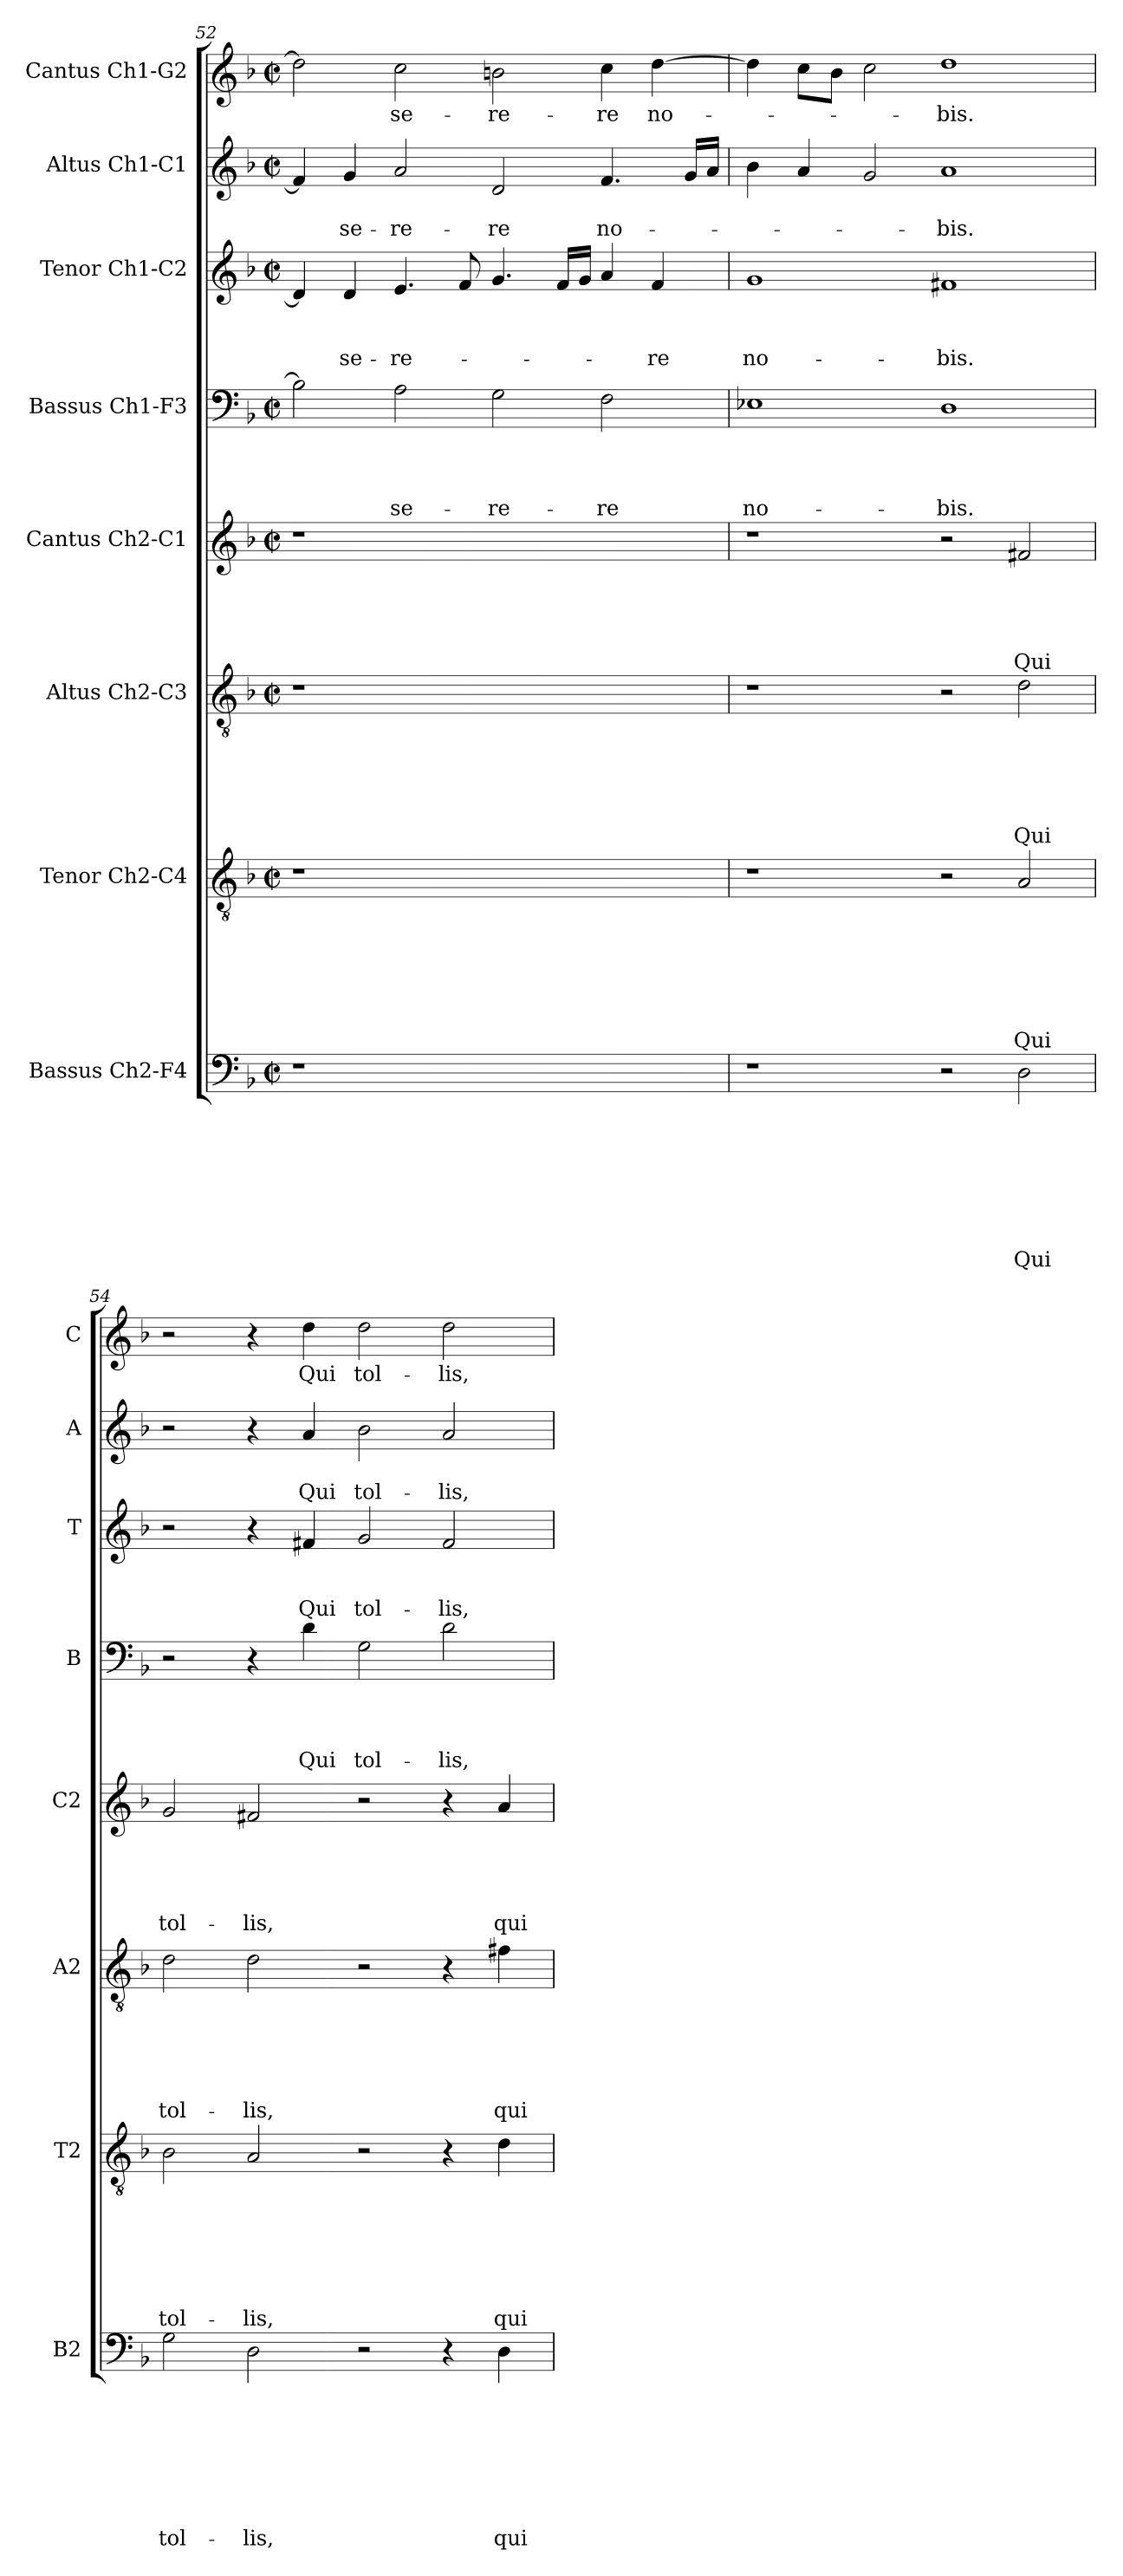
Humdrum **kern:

**kern	**text	**text	**text	**text	**text	**text	**text	**text	**kern	**text	**text	**text	**text	**text	**text	**text	**kern	**text	**text	**text	**text	**text	**text	**kern	**text	**text	**text	**text	**text	**kern	**text	**text	**text	**text	**kern	**text	**text	**text	**kern	**text	**text	**kern	**text
*part8	*part8	*part8	*part8	*part8	*part8	*part8	*part8	*part8	*part7	*part7	*part7	*part7	*part7	*part7	*part7	*part7	*part6	*part6	*part6	*part6	*part6	*part6	*part6	*part5	*part5	*part5	*part5	*part5	*part5	*part4	*part4	*part4	*part4	*part4	*part3	*part3	*part3	*part3	*part2	*part2	*part2	*part1	*part1
*staff8	*staff8	*staff8	*staff8	*staff8	*staff8	*staff8	*staff8	*staff8	*staff7	*staff7	*staff7	*staff7	*staff7	*staff7	*staff7	*staff7	*staff6	*staff6	*staff6	*staff6	*staff6	*staff6	*staff6	*staff5	*staff5	*staff5	*staff5	*staff5	*staff5	*staff4	*staff4	*staff4	*staff4	*staff4	*staff3	*staff3	*staff3	*staff3	*staff2	*staff2	*staff2	*staff1	*staff1
*I"Bassus Ch2-F4	*	*	*	*	*	*	*	*	*I"Tenor Ch2-C4	*	*	*	*	*	*	*	*I"Altus Ch2-C3	*	*	*	*	*	*	*I"Cantus Ch2-C1	*	*	*	*	*	*I"Bassus Ch1-F3	*	*	*	*	*I"Tenor Ch1-C2	*	*	*	*I"Altus Ch1-C1	*	*	*I"Cantus Ch1-G2	*
*I'B2	*	*	*	*	*	*	*	*	*I'T2	*	*	*	*	*	*	*	*I'A2	*	*	*	*	*	*	*I'C2	*	*	*	*	*	*I'B	*	*	*	*	*I'T	*	*	*	*I'A	*	*	*I'C	*
*clefF4	*	*	*	*	*	*	*	*	*clefGv2	*	*	*	*	*	*	*	*clefGv2	*	*	*	*	*	*	*clefG2	*	*	*	*	*	*clefF4	*	*	*	*	*clefG2	*	*	*	*clefG2	*	*	*clefG2	*
*k[b-]	*	*	*	*	*	*	*	*	*k[b-]	*	*	*	*	*	*	*	*k[b-]	*	*	*	*	*	*	*k[b-]	*	*	*	*	*	*k[b-]	*	*	*	*	*k[b-]	*	*	*	*k[b-]	*	*	*k[b-]	*
*F:	*	*	*	*	*	*	*	*	*F:	*	*	*	*	*	*	*	*F:	*	*	*	*	*	*	*F:	*	*	*	*	*	*F:	*	*	*	*	*F:	*	*	*	*F:	*	*	*F:	*
*M2/2	*	*	*	*	*	*	*	*	*M2/2	*	*	*	*	*	*	*	*M2/2	*	*	*	*	*	*	*M2/2	*	*	*	*	*	*M2/2	*	*	*	*	*M2/2	*	*	*	*M2/2	*	*	*M2/2	*
*met(c|)	*	*	*	*	*	*	*	*	*met(c|)	*	*	*	*	*	*	*	*met(c|)	*	*	*	*	*	*	*met(c|)	*	*	*	*	*	*met(c|)	*	*	*	*	*met(c|)	*	*	*	*met(c|)	*	*	*met(c|)	*
=52	=52	=52	=52	=52	=52	=52	=52	=52	=52	=52	=52	=52	=52	=52	=52	=52	=52	=52	=52	=52	=52	=52	=52	=52	=52	=52	=52	=52	=52	=52	=52	=52	=52	=52	=52	=52	=52	=52	=52	=52	=52	=52	=52
1r	.	.	.	.	.	.	.	.	1r	.	.	.	.	.	.	.	1r	.	.	.	.	.	.	1r	.	.	.	.	.	2B-\]	.	.	.	.	4d/]	.	.	.	4f/]	.	.	2dd\]	.
!	!	!	!	!	!	!	!	!	!	!	!	!	!	!	!	!	!	!	!	!	!	!	!	!	!	!	!	!	!	!	!	!	!	!	!	!	!	!LO:LY:b	!	!	!LO:LY:b	!	!
.	.	.	.	.	.	.	.	.	.	.	.	.	.	.	.	.	.	.	.	.	.	.	.	.	.	.	.	.	.	.	.	.	.	.	4d/	.	.	-se-	4g/	.	-se-	.	.
!	!	!	!	!	!	!	!	!	!	!	!	!	!	!	!	!	!	!	!	!	!	!	!	!	!	!	!	!	!	!	!	!	!	!LO:LY:b	!	!	!	!LO:LY:b	!	!	!LO:LY:b	!	!LO:LY:b
.	.	.	.	.	.	.	.	.	.	.	.	.	.	.	.	.	.	.	.	.	.	.	.	.	.	.	.	.	.	2A\	.	.	.	-se-	4.e/	.	.	-re-	2a/	.	-re-	2cc\	-se-
.	.	.	.	.	.	.	.	.	.	.	.	.	.	.	.	.	.	.	.	.	.	.	.	.	.	.	.	.	.	.	.	.	.	.	8f/	.	.	.	.	.	.	.	.
!	!	!	!	!	!	!	!	!	!	!	!	!	!	!	!	!	!	!	!	!	!	!	!	!	!	!	!	!	!	!	!	!	!	!LO:LY:b	!	!	!	!	!	!	!LO:LY:b	!	!LO:LY:b
1ryy	.	.	.	.	.	.	.	.	1ryy	.	.	.	.	.	.	.	1ryy	.	.	.	.	.	.	1ryy	.	.	.	.	.	2G\	.	.	.	-re-	4.g/	.	.	.	2d/	.	-re	2bn\	-re-
.	.	.	.	.	.	.	.	.	.	.	.	.	.	.	.	.	.	.	.	.	.	.	.	.	.	.	.	.	.	.	.	.	.	.	16f/LL	.	.	.	.	.	.	.	.
.	.	.	.	.	.	.	.	.	.	.	.	.	.	.	.	.	.	.	.	.	.	.	.	.	.	.	.	.	.	.	.	.	.	.	16g/JJ	.	.	.	.	.	.	.	.
!	!	!	!	!	!	!	!	!	!	!	!	!	!	!	!	!	!	!	!	!	!	!	!	!	!	!	!	!	!	!	!	!	!	!LO:LY:b	!	!	!	!	!	!	!LO:LY:b	!	!LO:LY:b
.	.	.	.	.	.	.	.	.	.	.	.	.	.	.	.	.	.	.	.	.	.	.	.	.	.	.	.	.	.	2F\	.	.	.	-re	4a/	.	.	.	4.f/	.	no-	4cc\	-re
!	!	!	!	!	!	!	!	!	!	!	!	!	!	!	!	!	!	!	!	!	!	!	!	!	!	!	!	!	!	!	!	!	!	!	!	!	!	!LO:LY:b	!	!	!	!	!LO:LY:b
.	.	.	.	.	.	.	.	.	.	.	.	.	.	.	.	.	.	.	.	.	.	.	.	.	.	.	.	.	.	.	.	.	.	.	4f/	.	.	-re	.	.	.	[4dd\	no-
.	.	.	.	.	.	.	.	.	.	.	.	.	.	.	.	.	.	.	.	.	.	.	.	.	.	.	.	.	.	.	.	.	.	.	.	.	.	.	16g/LL	.	.	.	.
.	.	.	.	.	.	.	.	.	.	.	.	.	.	.	.	.	.	.	.	.	.	.	.	.	.	.	.	.	.	.	.	.	.	.	.	.	.	.	16a/JJ	.	.	.	.
=53	=53	=53	=53	=53	=53	=53	=53	=53	=53	=53	=53	=53	=53	=53	=53	=53	=53	=53	=53	=53	=53	=53	=53	=53	=53	=53	=53	=53	=53	=53	=53	=53	=53	=53	=53	=53	=53	=53	=53	=53	=53	=53	=53
!	!	!	!	!	!	!	!	!	!	!	!	!	!	!	!	!	!	!	!	!	!	!	!	!	!	!	!	!	!	!	!	!	!	!LO:LY:b	!	!	!	!LO:LY:b	!	!	!	!	!
1r	.	.	.	.	.	.	.	.	1r	.	.	.	.	.	.	.	1r	.	.	.	.	.	.	1r	.	.	.	.	.	1E-X	.	.	.	no-	1g	.	.	no-	4b-\	.	.	4dd\]	.
.	.	.	.	.	.	.	.	.	.	.	.	.	.	.	.	.	.	.	.	.	.	.	.	.	.	.	.	.	.	.	.	.	.	.	.	.	.	.	4a/	.	.	8cc\L	.
.	.	.	.	.	.	.	.	.	.	.	.	.	.	.	.	.	.	.	.	.	.	.	.	.	.	.	.	.	.	.	.	.	.	.	.	.	.	.	.	.	.	8b-\J	.
.	.	.	.	.	.	.	.	.	.	.	.	.	.	.	.	.	.	.	.	.	.	.	.	.	.	.	.	.	.	.	.	.	.	.	.	.	.	.	2g/	.	.	2cc\	.
!	!	!	!	!	!	!	!	!	!	!	!	!	!	!	!	!	!	!	!	!	!	!	!	!	!	!	!	!	!	!	!	!	!	!LO:LY:b	!	!	!	!LO:LY:b	!	!	!LO:LY:b	!	!LO:LY:b
2r	.	.	.	.	.	.	.	.	2r	.	.	.	.	.	.	.	2r	.	.	.	.	.	.	2r	.	.	.	.	.	1D	.	.	.	-bis.	1f#X	.	.	-bis.	1a	.	-bis.	1dd	-bis.
!	!	!	!	!	!	!	!	!LO:LY:b	!	!	!	!	!	!	!	!LO:LY:b	!	!	!	!	!	!	!LO:LY:b	!	!	!	!	!	!LO:LY:b	!	!	!	!	!	!	!	!	!	!	!	!	!	!
2D\	.	.	.	.	.	.	.	Qui	2A/	.	.	.	.	.	.	Qui	2d\	.	.	.	.	.	Qui	2f#X/	.	.	.	.	Qui	.	.	.	.	.	.	.	.	.	.	.	.	.	.
=54	=54	=54	=54	=54	=54	=54	=54	=54	=54	=54	=54	=54	=54	=54	=54	=54	=54	=54	=54	=54	=54	=54	=54	=54	=54	=54	=54	=54	=54	=54	=54	=54	=54	=54	=54	=54	=54	=54	=54	=54	=54	=54	=54
!	!	!	!	!	!	!	!	!LO:LY:b	!	!	!	!	!	!	!	!LO:LY:b	!	!	!	!	!	!	!LO:LY:b	!	!	!	!	!	!LO:LY:b	!	!	!	!	!	!	!	!	!	!	!	!	!	!
2G\	.	.	.	.	.	.	.	tol-	2B-\	.	.	.	.	.	.	tol-	2d\	.	.	.	.	.	tol-	2g/	.	.	.	.	tol-	2r	.	.	.	.	2r	.	.	.	2r	.	.	2r	.
!	!	!	!	!	!	!	!	!LO:LY:b	!	!	!	!	!	!	!	!LO:LY:b	!	!	!	!	!	!	!LO:LY:b	!	!	!	!	!	!LO:LY:b	!	!	!	!	!	!	!	!	!	!	!	!	!	!
2D\	.	.	.	.	.	.	.	-lis,	2A/	.	.	.	.	.	.	-lis,	2d\	.	.	.	.	.	-lis,	2f#X/	.	.	.	.	-lis,	4r	.	.	.	.	4r	.	.	.	4r	.	.	4r	.
!	!	!	!	!	!	!	!	!	!	!	!	!	!	!	!	!	!	!	!	!	!	!	!	!	!	!	!	!	!	!	!	!	!	!LO:LY:b	!	!	!	!LO:LY:b	!	!	!LO:LY:b	!	!LO:LY:b
.	.	.	.	.	.	.	.	.	.	.	.	.	.	.	.	.	.	.	.	.	.	.	.	.	.	.	.	.	.	4d\	.	.	.	Qui	4f#X/	.	.	Qui	4a/	.	Qui	4dd\	Qui
!	!	!	!	!	!	!	!	!	!	!	!	!	!	!	!	!	!	!	!	!	!	!	!	!	!	!	!	!	!	!	!	!	!	!LO:LY:b	!	!	!	!LO:LY:b	!	!	!LO:LY:b	!	!LO:LY:b
2r	.	.	.	.	.	.	.	.	2r	.	.	.	.	.	.	.	2r	.	.	.	.	.	.	2r	.	.	.	.	.	2G\	.	.	.	tol-	2g/	.	.	tol-	2b-\	.	tol-	2dd\	tol-
!	!	!	!	!	!	!	!	!	!	!	!	!	!	!	!	!	!	!	!	!	!	!	!	!	!	!	!	!	!	!	!	!	!	!LO:LY:b	!	!	!	!LO:LY:b	!	!	!LO:LY:b	!	!LO:LY:b
4r	.	.	.	.	.	.	.	.	4r	.	.	.	.	.	.	.	4r	.	.	.	.	.	.	4r	.	.	.	.	.	2d\	.	.	.	-lis,	2f#/	.	.	-lis,	2a/	.	-lis,	2dd\	-lis,
!	!	!	!	!	!	!	!	!LO:LY:b	!	!	!	!	!	!	!	!LO:LY:b	!	!	!	!	!	!	!LO:LY:b	!	!	!	!	!	!LO:LY:b	!	!	!	!	!	!	!	!	!	!	!	!	!	!
4D\	.	.	.	.	.	.	.	qui	4d\	.	.	.	.	.	.	qui	4f#X\	.	.	.	.	.	qui	4a/	.	.	.	.	qui	.	.	.	.	.	.	.	.	.	.	.	.	.	.
=	=	=	=	=	=	=	=	=	=	=	=	=	=	=	=	=	=	=	=	=	=	=	=	=	=	=	=	=	=	=	=	=	=	=	=	=	=	=	=	=	=	=	=
*-	*-	*-	*-	*-	*-	*-	*-	*-	*-	*-	*-	*-	*-	*-	*-	*-	*-	*-	*-	*-	*-	*-	*-	*-	*-	*-	*-	*-	*-	*-	*-	*-	*-	*-	*-	*-	*-	*-	*-	*-	*-	*-	*-
